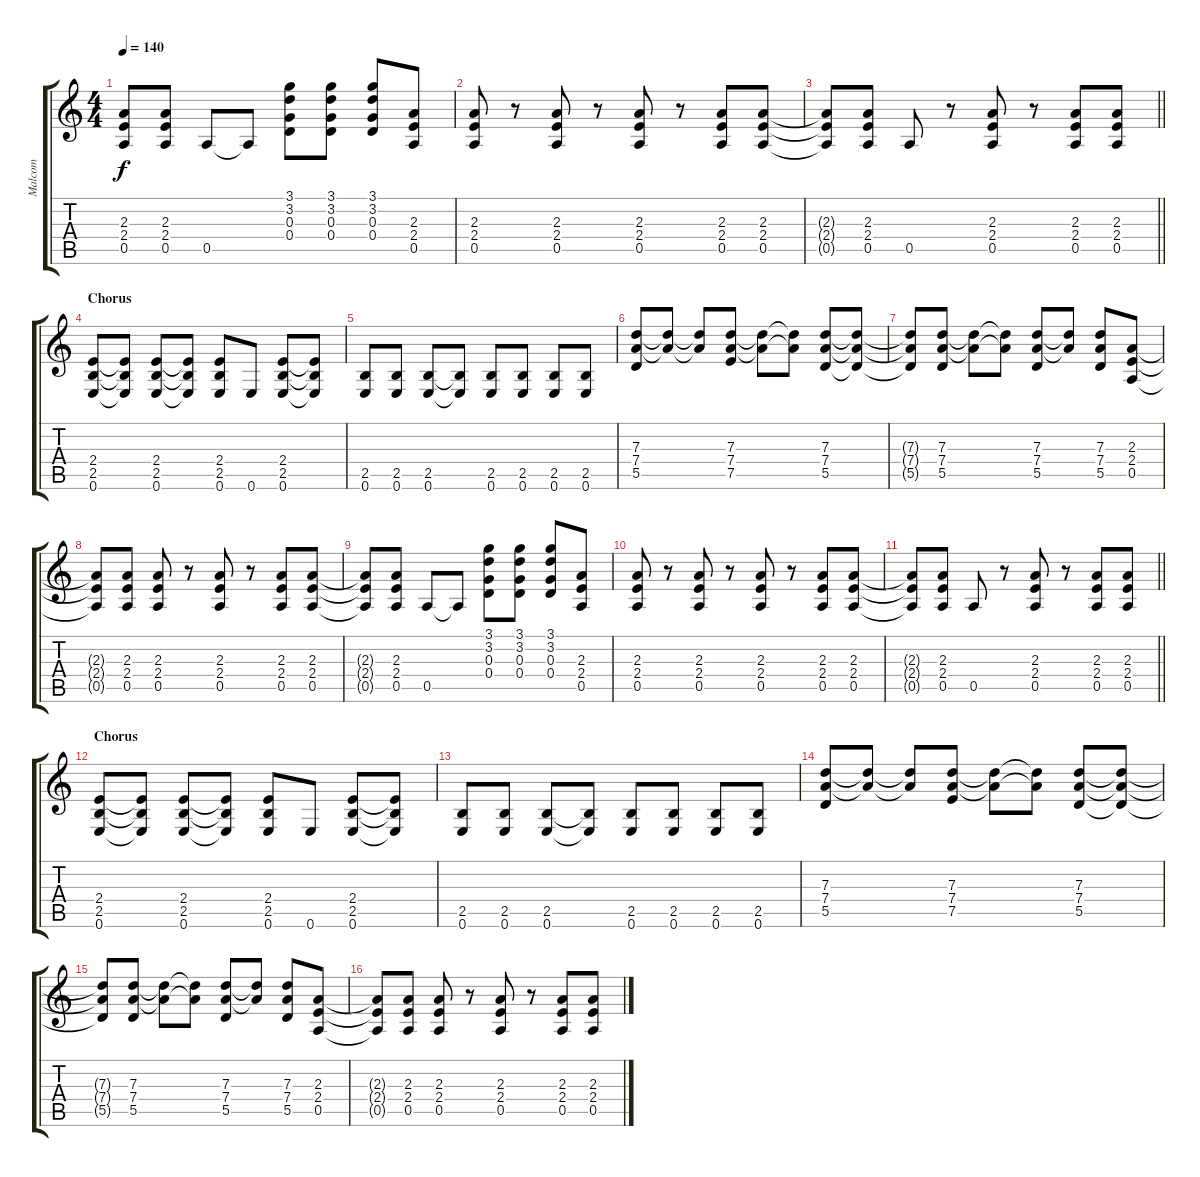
\track ("Malcom" "Malcom") {instrument distortionguitar}
\staff {score tabs}
\tuning (E4 B3 G3 D3 A2 E2) {hide}
\ts (4 4)
\tempo 140
\clef g2
\ks c
(2.3{t} 2.4{t} 0.5{t}).8{dy f} (2.3 2.4 0.5).8 0.5.8 0.5{t}.8 (3.1 3.2 0.3 0.4).8 (3.1 3.2 0.3 0.4).8 (3.1 3.2 0.3 0.4).8 (2.3 2.4 0.5).8 |
(2.3 2.4 0.5).8 r.8 (2.3 2.4 0.5).8 r.8 (2.3 2.4 0.5).8 r.8 (2.3 2.4 0.5).8 (2.3 2.4 0.5).8 |
\barLineRight lightlight
(2.3{t} 2.4{t} 0.5{t}).8 (2.3 2.4 0.5).8 0.5.8 r.8 (2.3 2.4 0.5).8 r.8 (2.3 2.4 0.5).8 (2.3 2.4 0.5).8 |
\section ("" "Chorus")
(2.4 2.5 0.6).8 (2.4{t} 2.5{t} 0.6{t}).8 (2.4 2.5 0.6).8 (2.4{t} 2.5{t} 0.6{t}).8 (2.4 2.5 0.6).8 0.6.8 (2.4 2.5 0.6).8 (2.4{t} 2.5{t} 0.6{t}).8 |
(2.5 0.6).8 (2.5 0.6).8 (2.5 0.6).8 (2.5{t} 0.6{t}).8 (2.5 0.6).8 (2.5 0.6).8 (2.5 0.6).8 (2.5 0.6).8 |
(7.3 7.4 5.5).8 (7.3{t} 7.4{t}).8 (7.3{t} 7.4{t}).8 (7.3 7.4 7.5).8 (7.3{t} 7.4{t}).8 (7.3{t} 7.4{t}).8 (7.3 7.4 5.5).8 (7.3{t} 7.4{t} 5.5{t}).8 |
(7.3{t} 7.4{t} 5.5{t}).8 (7.3 7.4 5.5).8 (7.3{t} 7.4{t}).8 (7.3{t} 7.4{t}).8 (7.3 7.4 5.5).8 (7.3{t} 7.4{t}).8 (7.3 7.4 5.5).8 (2.3 2.4 0.5).8 |
(2.3{t} 2.4{t} 0.5{t}).8 (2.3 2.4 0.5).8 (2.3 2.4 0.5).8 r.8 (2.3 2.4 0.5).8 r.8 (2.3 2.4 0.5).8 (2.3 2.4 0.5).8 |
(2.3{t} 2.4{t} 0.5{t}).8 (2.3 2.4 0.5).8 0.5.8 0.5{t}.8 (3.1 3.2 0.3 0.4).8 (3.1 3.2 0.3 0.4).8 (3.1 3.2 0.3 0.4).8 (2.3 2.4 0.5).8 |
(2.3 2.4 0.5).8 r.8 (2.3 2.4 0.5).8 r.8 (2.3 2.4 0.5).8 r.8 (2.3 2.4 0.5).8 (2.3 2.4 0.5).8 |
\barLineRight lightlight
(2.3{t} 2.4{t} 0.5{t}).8 (2.3 2.4 0.5).8 0.5.8 r.8 (2.3 2.4 0.5).8 r.8 (2.3 2.4 0.5).8 (2.3 2.4 0.5).8 |
\section ("" "Chorus")
(2.4 2.5 0.6).8 (2.4{t} 2.5{t} 0.6{t}).8 (2.4 2.5 0.6).8 (2.4{t} 2.5{t} 0.6{t}).8 (2.4 2.5 0.6).8 0.6.8 (2.4 2.5 0.6).8 (2.4{t} 2.5{t} 0.6{t}).8 |
(2.5 0.6).8 (2.5 0.6).8 (2.5 0.6).8 (2.5{t} 0.6{t}).8 (2.5 0.6).8 (2.5 0.6).8 (2.5 0.6).8 (2.5 0.6).8 |
(7.3 7.4 5.5).8 (7.3{t} 7.4{t}).8 (7.3{t} 7.4{t}).8 (7.3 7.4 7.5).8 (7.3{t} 7.4{t}).8 (7.3{t} 7.4{t}).8 (7.3 7.4 5.5).8 (7.3{t} 7.4{t} 5.5{t}).8 |
(7.3{t} 7.4{t} 5.5{t}).8 (7.3 7.4 5.5).8 (7.3{t} 7.4{t}).8 (7.3{t} 7.4{t}).8 (7.3 7.4 5.5).8 (7.3{t} 7.4{t}).8 (7.3 7.4 5.5).8 (2.3 2.4 0.5).8 |
(2.3{t} 2.4{t} 0.5{t}).8 (2.3 2.4 0.5).8 (2.3 2.4 0.5).8 r.8 (2.3 2.4 0.5).8 r.8 (2.3 2.4 0.5).8 (2.3 2.4 0.5).8
